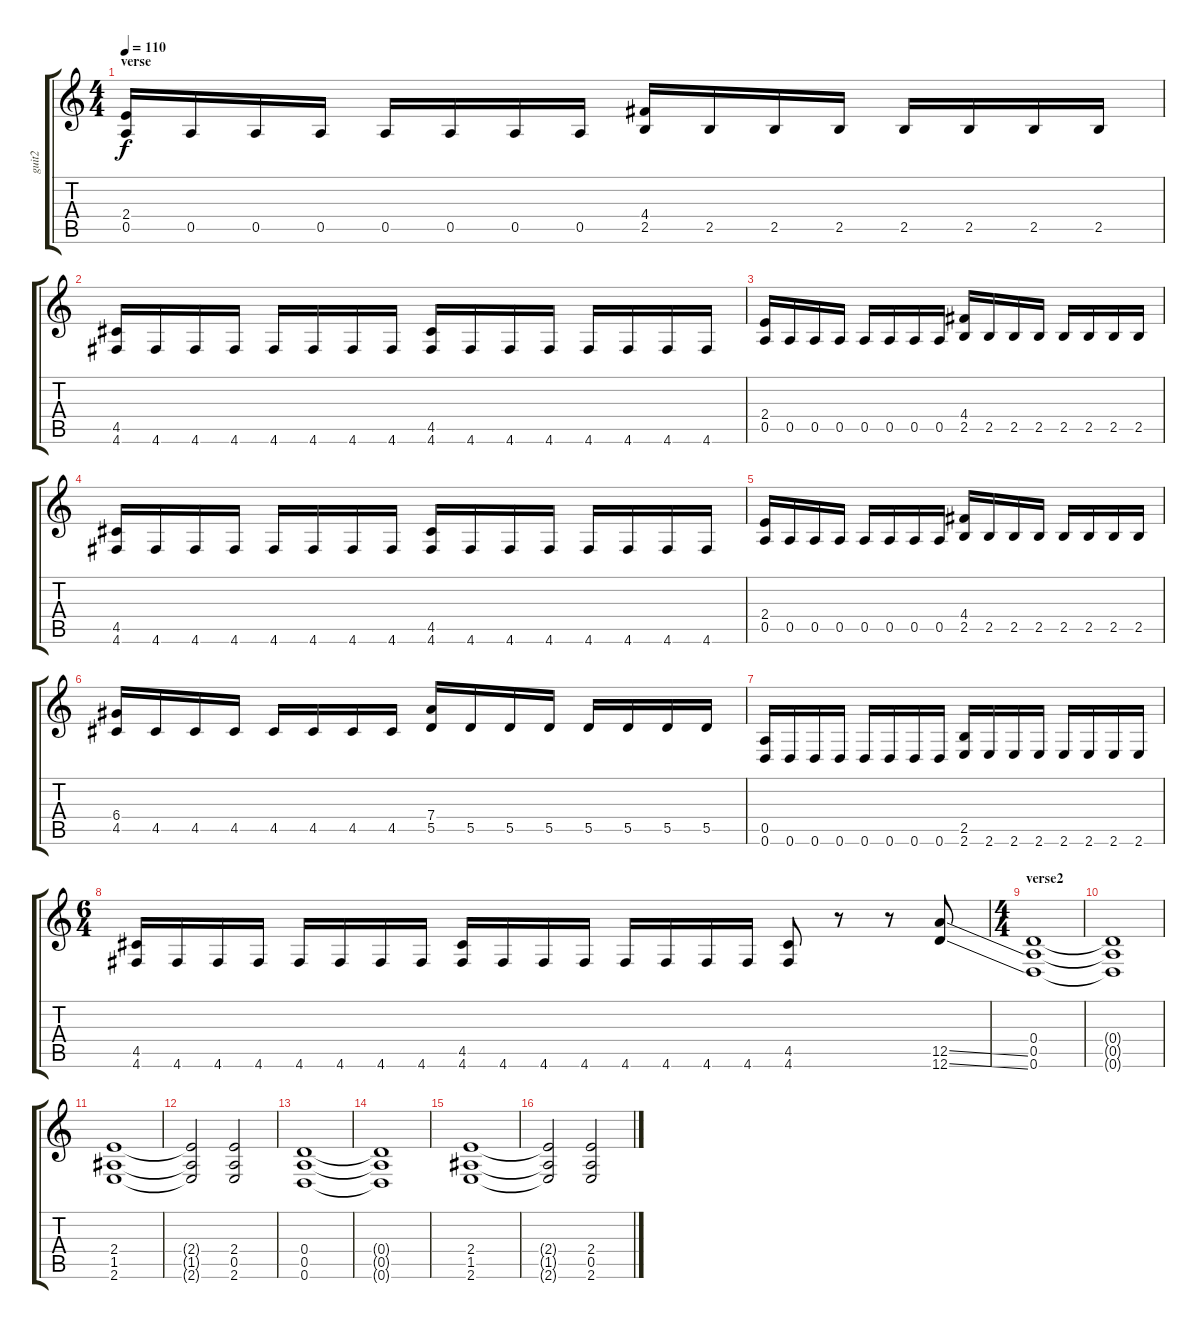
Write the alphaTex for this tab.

\track ("guit2" "guit2") {instrument distortionguitar}
\staff {score tabs}
\tuning (E4 B3 G3 D3 A2 D2) {hide}
\ts (4 4)
\section ("" "verse")
\tempo 110
\clef g2
\ks c
(2.4 0.5).16{dy f} 0.5.16 0.5.16 0.5.16 0.5.16 0.5.16 0.5.16 0.5.16 (4.4 2.5).16 2.5.16 2.5.16 2.5.16 2.5.16 2.5.16 2.5.16 2.5.16 |
(4.5 4.6).16 4.6.16 4.6.16 4.6.16 4.6.16 4.6.16 4.6.16 4.6.16 (4.5 4.6).16 4.6.16 4.6.16 4.6.16 4.6.16 4.6.16 4.6.16 4.6.16 |
(2.4 0.5).16 0.5.16 0.5.16 0.5.16 0.5.16 0.5.16 0.5.16 0.5.16 (4.4 2.5).16 2.5.16 2.5.16 2.5.16 2.5.16 2.5.16 2.5.16 2.5.16 |
(4.5 4.6).16 4.6.16 4.6.16 4.6.16 4.6.16 4.6.16 4.6.16 4.6.16 (4.5 4.6).16 4.6.16 4.6.16 4.6.16 4.6.16 4.6.16 4.6.16 4.6.16 |
(2.4 0.5).16 0.5.16 0.5.16 0.5.16 0.5.16 0.5.16 0.5.16 0.5.16 (4.4 2.5).16 2.5.16 2.5.16 2.5.16 2.5.16 2.5.16 2.5.16 2.5.16 |
(6.4 4.5).16 4.5.16 4.5.16 4.5.16 4.5.16 4.5.16 4.5.16 4.5.16 (7.4 5.5).16 5.5.16 5.5.16 5.5.16 5.5.16 5.5.16 5.5.16 5.5.16 |
(0.5 0.6).16 0.6.16 0.6.16 0.6.16 0.6.16 0.6.16 0.6.16 0.6.16 (2.5 2.6).16 2.6.16 2.6.16 2.6.16 2.6.16 2.6.16 2.6.16 2.6.16 |
\ts (6 4)
(4.5 4.6).16 4.6.16 4.6.16 4.6.16 4.6.16 4.6.16 4.6.16 4.6.16 (4.5 4.6).16 4.6.16 4.6.16 4.6.16 4.6.16 4.6.16 4.6.16 4.6.16 (4.5 4.6).8 r.8 r.8 (12.5{ss} 12.6{ss}).8 |
\ts (4 4)
\section ("" "verse2")
(0.4 0.5 0.6).1 |
(0.4{t} 0.5{t} 0.6{t}).1 |
(2.4 1.5 2.6).1 |
(2.4{t} 1.5{t} 2.6{t}).2 (2.4 0.5 2.6).2 |
(0.4 0.5 0.6).1 |
(0.4{t} 0.5{t} 0.6{t}).1 |
(2.4 1.5 2.6).1 |
(2.4{t} 1.5{t} 2.6{t}).2 (2.4 0.5 2.6).2
